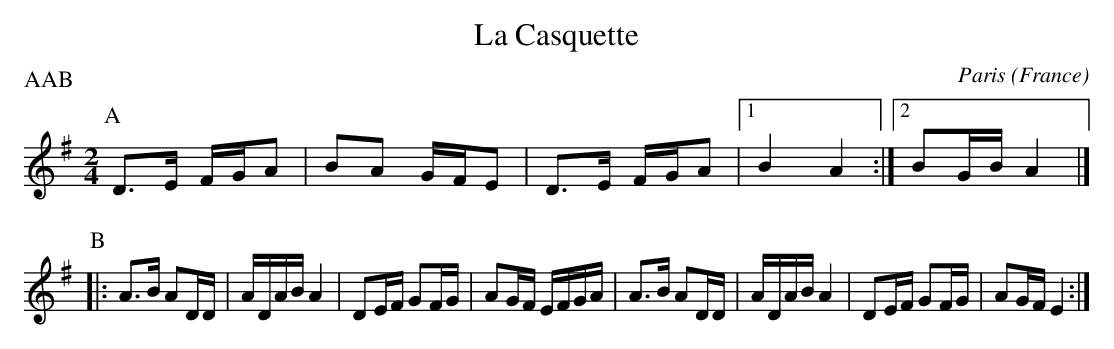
X:1
T:La Casquette
C:Paris
O:France
M:2/4
L:1/16
P:AAB
K:D mixolydian
P:A
D3E FGA2 | B2A2 GFE2 | D3E FGA2 | [1 B4 A4 :| [2 B2GB A4 |]
P:B
|: A3B A2DD | ADAB A4 | D2EF G2FG | A2GF EFGA | A3B A2DD | ADAB A4 | D2EF G2FG | A2GF E4 :|
